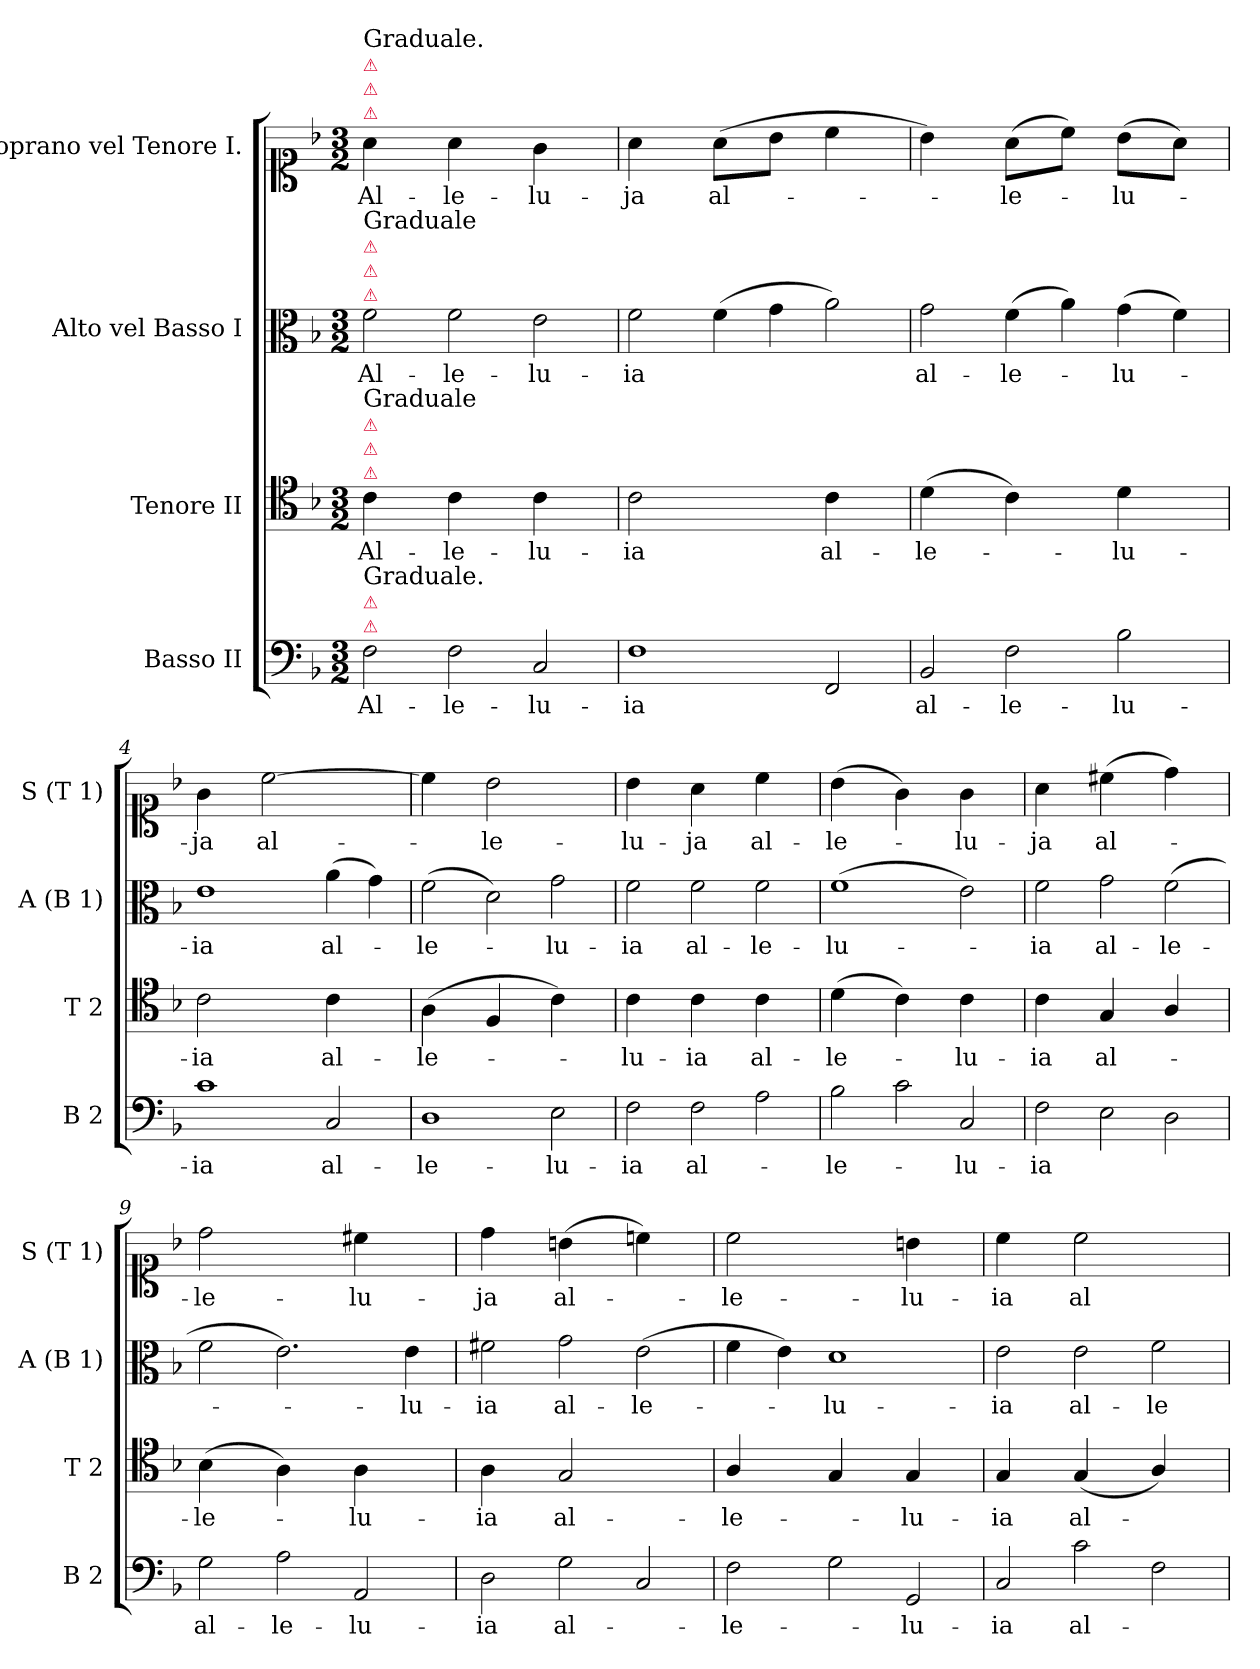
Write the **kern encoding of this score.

**kern	**text	**kern	**text	**kern	**text	**kern	**text
*part4	*part4	*part3	*part3	*part2	*part2	*part1	*part1
*staff4	*staff4	*staff3	*staff3	*staff2	*staff2	*staff1	*staff1
*I"Basso II	*	*I"Tenore II	*	*I"Alto vel Basso I	*	*I"Soprano vel Tenore I.	*
*I'B 2	*	*I'T 2	*	*I'A (B 1)	*	*I'S (T 1)	*
*clefF4	*	*clefC4	*	*clefC3	*	*clefC1	*
*k[b-]	*	*k[b-]	*	*k[b-]	*	*k[b-]	*
*F:	*	*F:	*	*F:	*	*F:	*
*M3/2	*	*M3/2	*	*M3/2	*	*M3/2	*
=1	=1	=1	=1	=1	=1	=1	=1
!	!	!	!	!	!	!LO:TX:a:color=crimson:t=⚠	!
!	!	!	!	!	!	!LO:TX:a:color=crimson:t=⚠	!
!	!	!	!	!	!	!LO:TX:a:color=crimson:t=⚠	!
!	!	!	!	!	!	!LO:TX:a:t=Graduale.	!
!	!	!	!	!LO:TX:a:color=crimson:t=⚠	!	!	!
!	!	!	!	!LO:TX:a:color=crimson:t=⚠	!	!	!
!	!	!	!	!LO:TX:a:color=crimson:t=⚠	!	!	!
!	!	!	!	!LO:TX:a:t=Graduale	!	!	!
!	!	!LO:TX:a:color=crimson:t=⚠	!	!	!	!	!
!	!	!LO:TX:a:color=crimson:t=⚠	!	!	!	!	!
!	!	!LO:TX:a:color=crimson:t=⚠	!	!	!	!	!
!	!	!LO:TX:a:t=Graduale	!	!	!	!	!
!LO:TX:a:color=crimson:t=⚠	!	!	!	!	!	!	!
!LO:TX:a:color=crimson:t=⚠	!	!	!	!	!	!	!
!LO:TX:a:t=Graduale.	!	!	!	!	!	!	!
!	!	!LO:N:vis=4	!	!	!	!LO:N:vis=4	!
2F\	Al-	2c\	Al-	2f\	Al-	2a\	Al-
!	!	!LO:N:vis=4	!	!	!	!LO:N:vis=4	!
2F\	-le-	2c\	-le-	2f\	-le-	2a\	-le-
!	!	!LO:N:vis=4	!	!	!	!LO:N:vis=4	!
2C/	-lu-	2c\	-lu-	2e\	-lu-	2g\	-lu-
=2	=2	=2	=2	=2	=2	=2	=2
!	!	!LO:N:vis=2	!	!	!	!LO:N:vis=4	!
1F	-ia	1c	-ia	2f\	-ia	2a\	-ja
!	!	!	!	!	!	!LO:N:vis=8	!
.	.	.	.	(>4f\	.	(>4a\L	al-
!	!	!	!	!	!	!LO:N:vis=8	!
.	.	.	.	4g\	.	4b-\J	.
!	!	!LO:N:vis=4	!	!	!	!LO:N:vis=4	!
2FF/	.	2c\	al-	2a\)	.	2cc\	.
=3	=3	=3	=3	=3	=3	=3	=3
!	!	!LO:N:vis=4	!	!	!	!LO:N:vis=4	!
2BB-/	al-	(>2d\	-le-	2g\	al-	2b-\)	.
!	!	!LO:N:vis=4	!	!	!	!LO:N:vis=8	!
2F\	-le-	2c\)	.	(>4f\	-le-	(>4a\L	-le-
!	!	!	!	!	!	!LO:N:vis=8	!
.	.	.	.	4a\)	.	4cc\J)	.
!	!	!LO:N:vis=4	!	!	!	!LO:N:vis=8	!
2B-\	-lu-	2d\	-lu-	(>4g\	-lu-	(>4b-\L	-lu-
!	!	!	!	!	!	!LO:N:vis=8	!
.	.	.	.	4f\)	.	4a\J)	.
=4	=4	=4	=4	=4	=4	=4	=4
!	!	!LO:N:vis=2	!	!	!	!LO:N:vis=4	!
1c	-ia	1c	-ia	1e	-ia	2g\	-ja
!	!	!	!	!	!	!LO:N:vis=2	!
.	.	.	.	.	.	[1cc	al-
!	!	!LO:N:vis=4	!	!	!	!	!
2C/	al-	2c\	al-	(>4a\	al-	.	.
.	.	.	.	4g\)	.	.	.
=5	=5	=5	=5	=5	=5	=5	=5
!	!	!LO:N:vis=4	!	!	!	!LO:N:vis=4	!
1D	-le-	(>2A\	-le-	(>2f\	-le-	2cc\]	.
!	!	!LO:N:vis=4	!	!	!	!LO:N:vis=2	!
.	.	2F/	.	2d\)	.	1b-	-le-
!	!	!LO:N:vis=4	!	!	!	!	!
2E\	-lu-	2c\)	.	2g\	-lu-	.	.
=6	=6	=6	=6	=6	=6	=6	=6
!	!	!LO:N:vis=4	!	!	!	!LO:N:vis=4	!
2F\	-ia	2c\	-lu-	2f\	-ia	2b-\	-lu-
!	!	!LO:N:vis=4	!	!	!	!LO:N:vis=4	!
2F\	al-	2c\	-ia	2f\	al-	2a\	-ja
!	!	!LO:N:vis=4	!	!	!	!LO:N:vis=4	!
2A\	.	2c\	al-	2f\	-le-	2cc\	al-
=7	=7	=7	=7	=7	=7	=7	=7
!	!	!LO:N:vis=4	!	!	!	!LO:N:vis=4	!
2B-\	-le-	(>2d\	-le-	(>1f	-lu-	(>2b-\	-le-
!	!	!LO:N:vis=4	!	!	!	!LO:N:vis=4	!
2c\	.	2c\)	.	.	.	2g\)	.
!	!	!LO:N:vis=4	!	!	!	!LO:N:vis=4	!
2C/	-lu-	2c\	-lu-	2e\)	.	2g\	-lu-
=8	=8	=8	=8	=8	=8	=8	=8
!	!	!LO:N:vis=4	!	!	!	!LO:N:vis=4	!
2F\	-ia	2c\	-ia	2f\	-ia	2a\	-ja
!	!	!LO:N:vis=4	!	!	!	!LO:N:vis=4	!
2E\	.	2G/	al-	2g\	al-	(>2cc#X\	al-
!	!	!LO:N:vis=4	!	!	!	!LO:N:vis=4	!
2D\	.	2A/	.	(>2f\	-le-	2dd\)	.
=9	=9	=9	=9	=9	=9	=9	=9
!	!	!LO:N:vis=4	!	!	!	!LO:N:vis=2	!
2G\	al-	(>2B-\	-le-	2f\	.	1dd	-le-
!	!	!LO:N:vis=4	!	!	!	!	!
2A\	-le-	2A\)	.	2.e\)	.	.	.
!	!	!LO:N:vis=4	!	!	!	!LO:N:vis=4	!
2AA/	-lu-	2A\	-lu-	.	.	2cc#X\	-lu-
.	.	.	.	4e\	-lu-	.	.
=10	=10	=10	=10	=10	=10	=10	=10
!	!	!LO:N:vis=4	!	!	!	!LO:N:vis=4	!
2D\	-ia	2A\	-ia	2f#X\	-ia	2dd\	-ja
!	!	!LO:N:vis=2	!	!	!	!LO:N:vis=4	!
2G\	al-	1G	al-	2g\	al-	(>2bn\	al-
!	!	!	!	!	!	!LO:N:vis=4	!
2C/	.	.	.	(>2e\	-le-	2ccn\)	.
=11	=11	=11	=11	=11	=11	=11	=11
!	!	!LO:N:vis=4	!	!	!	!LO:N:vis=2	!
2F\	-le-	2A/	-le-	4f\	.	1cc	-le-
.	.	.	.	4e\)	.	.	.
!	!	!LO:N:vis=4	!	!	!	!	!
2G\	.	2G/	.	1d	-lu-	.	.
!	!	!LO:N:vis=4	!	!	!	!LO:N:vis=4	!
2GG/	-lu-	2G/	-lu-	.	.	2bn\	-lu-
=12	=12	=12	=12	=12	=12	=12	=12
!	!	!LO:N:vis=4	!	!	!	!LO:N:vis=4	!
2C/	-ia	2G/	-ia	2e\	-ia	2cc\	-ia
!	!	!LO:N:vis=4	!	!	!	!LO:N:vis=2	!
2c\	al-	(<2G/	al-	2e\	al-	1cc	al-
!	!	!LO:N:vis=4	!	!	!	!	!
2F\	.	2A/)	.	2f\	-le-	.	.
=	=	=	=	=	=	=	=
*-	*-	*-	*-	*-	*-	*-	*-
